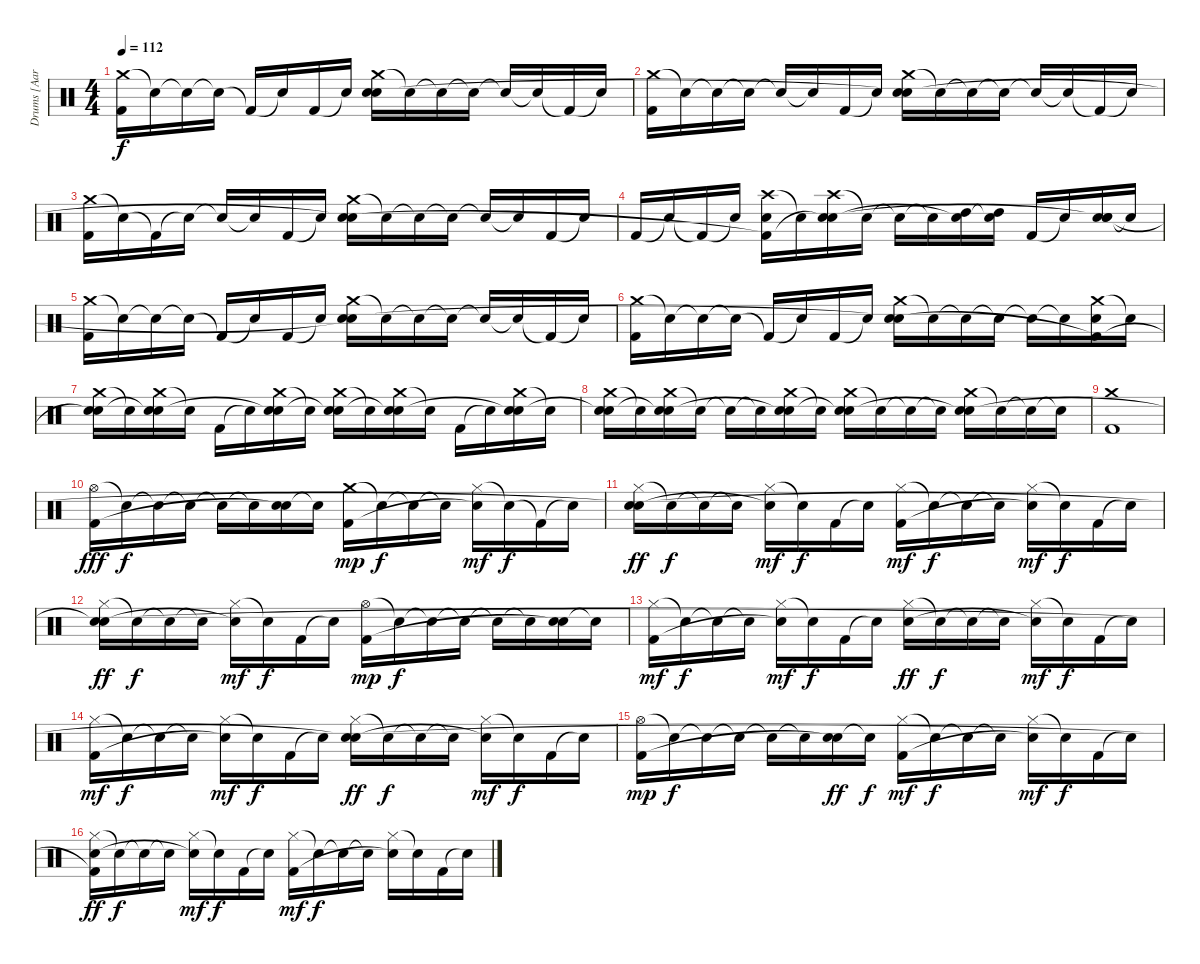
\track ("Drums [Aaron Harris]" "Drums [Aar") {instrument percussion}
\staff {score}
\articulation defaults
\ts (4 4)
\tempo 112
\clef neutral
\ks c
("Crash medium (hit)" "Kick (hit) 2").16{dy f} "Snare (hit)"{t}.16 "Snare (hit)"{t}.16 "Snare (hit)"{t}.16 "Kick (hit) 2"{t}.16 "Snare (hit)"{t}.16 "Kick (hit) 2".16 "Snare (hit)"{t}.16 ("Crash medium (hit)" "Electric Snare (hit)" "Snare (hit)"{t}).16 "Snare (hit)"{t}.16 "Snare (hit)"{t}.16 "Snare (hit)"{t}.16 "Snare (hit)"{t}.16 "Snare (hit)"{t}.16 "Kick (hit) 2"{t}.16 "Snare (hit)"{t}.16 |
("Crash medium (hit)" "Kick (hit) 2").16 "Snare (hit)"{t}.16 "Snare (hit)"{t}.16 "Snare (hit)"{t}.16 "Snare (hit)"{t}.16 "Snare (hit)"{t}.16 "Kick (hit) 2".16 "Snare (hit)"{t}.16 ("Crash medium (hit)" "Electric Snare (hit)" "Snare (hit)"{t}).16 "Snare (hit)"{t}.16 "Snare (hit)"{t}.16 "Snare (hit)"{t}.16 "Snare (hit)"{t}.16 "Snare (hit)"{t}.16 "Kick (hit) 2"{t}.16 "Snare (hit)"{t}.16 |
("Crash medium (hit)" "Kick (hit) 2").16 "Snare (hit)"{t}.16 "Kick (hit) 2"{t}.16 "Snare (hit)"{t}.16 "Snare (hit)"{t}.16 "Snare (hit)"{t}.16 "Kick (hit) 2".16 "Snare (hit)"{t}.16 ("Crash medium (hit)" "Electric Snare (hit)" "Snare (hit)"{t}).16 "Snare (hit)"{t}.16 "Snare (hit)"{t}.16 "Snare (hit)"{t}.16 "Snare (hit)"{t}.16 "Snare (hit)"{t}.16 "Kick (hit) 2".16 "Snare (hit)"{t}.16 |
"Kick (hit) 2".16 "Snare (hit)"{t}.16 "Kick (hit) 2"{t}.16 "Snare (hit)"{t}.16 ("Crash high (hit)" "Electric Snare (hit)" "Kick (hit) 2"{t}).16 "Snare (hit)"{t}.16 ("Crash high (hit)" "Electric Snare (hit)" "Snare (hit)"{t}).16 "Snare (hit)"{t}.16 "Snare (hit)"{t}.16 "Snare (hit)"{t}.16 ("High Tom (hit)" "Snare (hit)"{t}).16 ("High Tom (hit)" "Snare (hit)"{t}).16 "Kick (hit) 2".16 "Snare (hit)"{t}.16 ("Electric Snare (hit)" "Electric Snare (hit)" "Snare (hit)"{t}).16 "Snare (hit)"{t}.16 |
("Crash medium (hit)" "Kick (hit) 2").16 "Snare (hit)"{t}.16 "Snare (hit)"{t}.16 "Snare (hit)"{t}.16 "Kick (hit) 2"{t}.16 "Snare (hit)"{t}.16 "Kick (hit) 2".16 "Snare (hit)"{t}.16 ("Crash medium (hit)" "Electric Snare (hit)" "Snare (hit)"{t}).16 "Snare (hit)"{t}.16 "Snare (hit)"{t}.16 "Snare (hit)"{t}.16 "Snare (hit)"{t}.16 "Snare (hit)"{t}.16 "Kick (hit) 2"{t}.16 "Snare (hit)"{t}.16 |
("Crash medium (hit)" "Kick (hit) 2").16 "Snare (hit)"{t}.16 "Snare (hit)"{t}.16 "Snare (hit)"{t}.16 "Kick (hit) 2"{t}.16 "Snare (hit)"{t}.16 "Kick (hit) 2".16 "Snare (hit)"{t}.16 ("Crash medium (hit)" "Electric Snare (hit)" "Snare (hit)"{t}).16 "Snare (hit)"{t}.16 "Snare (hit)"{t}.16 "Snare (hit)"{t}.16 "Snare (hit)"{t}.16 "Snare (hit)"{t}.16 ("Crash medium (hit)" "Electric Snare (hit)" "Kick (hit) 2"{t}).16 "Snare (hit)"{t}.16 |
("Crash medium (hit)" "Electric Snare (hit)" "Snare (hit)"{t}).16 "Snare (hit)"{t}.16 ("Crash medium (hit)" "Electric Snare (hit)" "Snare (hit)"{t}).16 "Snare (hit)"{t}.16 "Kick (hit) 2".16 "Snare (hit)"{t}.16 ("Crash medium (hit)" "Electric Snare (hit)" "Snare (hit)"{t}).16 "Snare (hit)"{t}.16 ("Crash medium (hit)" "Electric Snare (hit)" "Snare (hit)"{t}).16 "Snare (hit)"{t}.16 ("Crash medium (hit)" "Electric Snare (hit)" "Snare (hit)"{t}).16 "Snare (hit)"{t}.16 "Kick (hit) 2".16 "Snare (hit)"{t}.16 ("Crash medium (hit)" "Electric Snare (hit)" "Snare (hit)"{t}).16 "Snare (hit)"{t}.16 |
("Crash medium (hit)" "Electric Snare (hit)" "Snare (hit)"{t}).16 "Snare (hit)"{t}.16 ("Crash medium (hit)" "Electric Snare (hit)" "Snare (hit)"{t}).16 "Snare (hit)"{t}.16 "Snare (hit)"{t}.16 "Snare (hit)"{t}.16 ("Crash medium (hit)" "Electric Snare (hit)" "Snare (hit)"{t}).16 "Snare (hit)"{t}.16 ("Crash medium (hit)" "Electric Snare (hit)" "Snare (hit)"{t}).16 "Snare (hit)"{t}.16 "Snare (hit)"{t}.16 "Snare (hit)"{t}.16 ("Crash medium (hit)" "Electric Snare (hit)" "Snare (hit)"{t}).16 "Snare (hit)"{t}.16 "Snare (hit)"{t}.16 "Snare (hit)"{t}.16 |
("Crash medium (hit)" "Kick (hit) 2").1 |
("Hi-Hat (open)" "Kick (hit) 2").16{dy fff} "Snare (hit)"{t}.16{dy f} "Snare (hit)"{t}.16 "Snare (hit)"{t}.16 "Snare (hit)"{t}.16 "Snare (hit)"{t}.16 ("Electric Snare (hit)" "Snare (hit)"{t}).16 "Snare (hit)"{t}.16 ("Crash medium (hit)" "Kick (hit) 2").16{dy mp} "Snare (hit)"{t}.16{dy f} "Snare (hit)"{t}.16 "Snare (hit)"{t}.16 ("Hi-Hat (closed)" "Snare (hit)"{t}).16{dy mf} "Snare (hit)"{t}.16{dy f} "Kick (hit) 2"{t}.16 "Snare (hit)"{t}.16 |
("Hi-Hat (closed)" "Electric Snare (hit)" "Snare (hit)"{t}).16{dy ff} "Snare (hit)"{t}.16{dy f} "Snare (hit)"{t}.16 "Snare (hit)"{t}.16 ("Hi-Hat (closed)" "Snare (hit)"{t}).16{dy mf} "Snare (hit)"{t}.16{dy f} "Kick (hit) 2".16 "Snare (hit)"{t}.16 ("Hi-Hat (closed)" "Kick (hit) 2").16{dy mf} "Snare (hit)"{t}.16{dy f} "Snare (hit)"{t}.16 "Snare (hit)"{t}.16 ("Hi-Hat (closed)" "Snare (hit)"{t}).16{dy mf} "Snare (hit)"{t}.16{dy f} "Kick (hit) 2".16 "Snare (hit)"{t}.16 |
("Hi-Hat (closed)" "Electric Snare (hit)" "Snare (hit)"{t}).16{dy ff} "Snare (hit)"{t}.16{dy f} "Snare (hit)"{t}.16 "Snare (hit)"{t}.16 ("Hi-Hat (closed)" "Snare (hit)"{t}).16{dy mf} "Snare (hit)"{t}.16{dy f} "Kick (hit) 2".16 "Snare (hit)"{t}.16 ("Hi-Hat (open)" "Kick (hit) 2").16{dy mp} "Snare (hit)"{t}.16{dy f} "Snare (hit)"{t}.16 "Snare (hit)"{t}.16 "Snare (hit)"{t}.16 "Snare (hit)"{t}.16 ("Electric Snare (hit)" "Snare (hit)"{t}).16 "Snare (hit)"{t}.16 |
("Hi-Hat (closed)" "Kick (hit) 2").16{dy mf} "Snare (hit)"{t}.16{dy f} "Snare (hit)"{t}.16 "Snare (hit)"{t}.16 ("Hi-Hat (closed)" "Snare (hit)"{t}).16{dy mf} "Snare (hit)"{t}.16{dy f} "Kick (hit) 2".16 "Snare (hit)"{t}.16 ("Hi-Hat (closed)" "Electric Snare (hit)").16{dy ff} "Snare (hit)"{t}.16{dy f} "Snare (hit)"{t}.16 "Snare (hit)"{t}.16 ("Hi-Hat (closed)" "Snare (hit)"{t}).16{dy mf} "Snare (hit)"{t}.16{dy f} "Kick (hit) 2".16 "Snare (hit)"{t}.16 |
("Hi-Hat (closed)" "Kick (hit) 2").16{dy mf} "Snare (hit)"{t}.16{dy f} "Snare (hit)"{t}.16 "Snare (hit)"{t}.16 ("Hi-Hat (closed)" "Snare (hit)"{t}).16{dy mf} "Snare (hit)"{t}.16{dy f} "Kick (hit) 2".16 "Snare (hit)"{t}.16 ("Hi-Hat (closed)" "Electric Snare (hit)" "Snare (hit)"{t}).16{dy ff} "Snare (hit)"{t}.16{dy f} "Snare (hit)"{t}.16 "Snare (hit)"{t}.16 ("Hi-Hat (closed)" "Snare (hit)"{t}).16{dy mf} "Snare (hit)"{t}.16{dy f} "Kick (hit) 2".16 "Snare (hit)"{t}.16 |
("Hi-Hat (open)" "Kick (hit) 2").16{dy mp} "Snare (hit)"{t}.16{dy f} "Snare (hit)"{t}.16 "Snare (hit)"{t}.16 "Snare (hit)"{t}.16 "Snare (hit)"{t}.16 ("Electric Snare (hit)" "Snare (hit)"{t}).16{dy ff} "Snare (hit)"{t}.16{dy f} ("Hi-Hat (closed)" "Kick (hit) 2").16{dy mf} "Snare (hit)"{t}.16{dy f} "Snare (hit)"{t}.16 "Snare (hit)"{t}.16 ("Hi-Hat (closed)" "Snare (hit)"{t}).16{dy mf} "Snare (hit)"{t}.16{dy f} "Kick (hit) 2".16 "Snare (hit)"{t}.16 |
("Hi-Hat (closed)" "Electric Snare (hit)" "Kick (hit) 2"{t}).16{dy ff} "Snare (hit)"{t}.16{dy f} "Snare (hit)"{t}.16 "Snare (hit)"{t}.16 ("Hi-Hat (closed)" "Snare (hit)"{t}).16{dy mf} "Snare (hit)"{t}.16{dy f} "Kick (hit) 2".16 "Snare (hit)"{t}.16 ("Hi-Hat (closed)" "Kick (hit) 2").16{dy mf} "Snare (hit)"{t}.16{dy f} "Snare (hit)"{t}.16 "Snare (hit)"{t}.16 ("Hi-Hat (closed)" "Snare (hit)"{t}).16 "Snare (hit)"{t}.16 "Kick (hit) 2".16 "Snare (hit)"{t}.16
